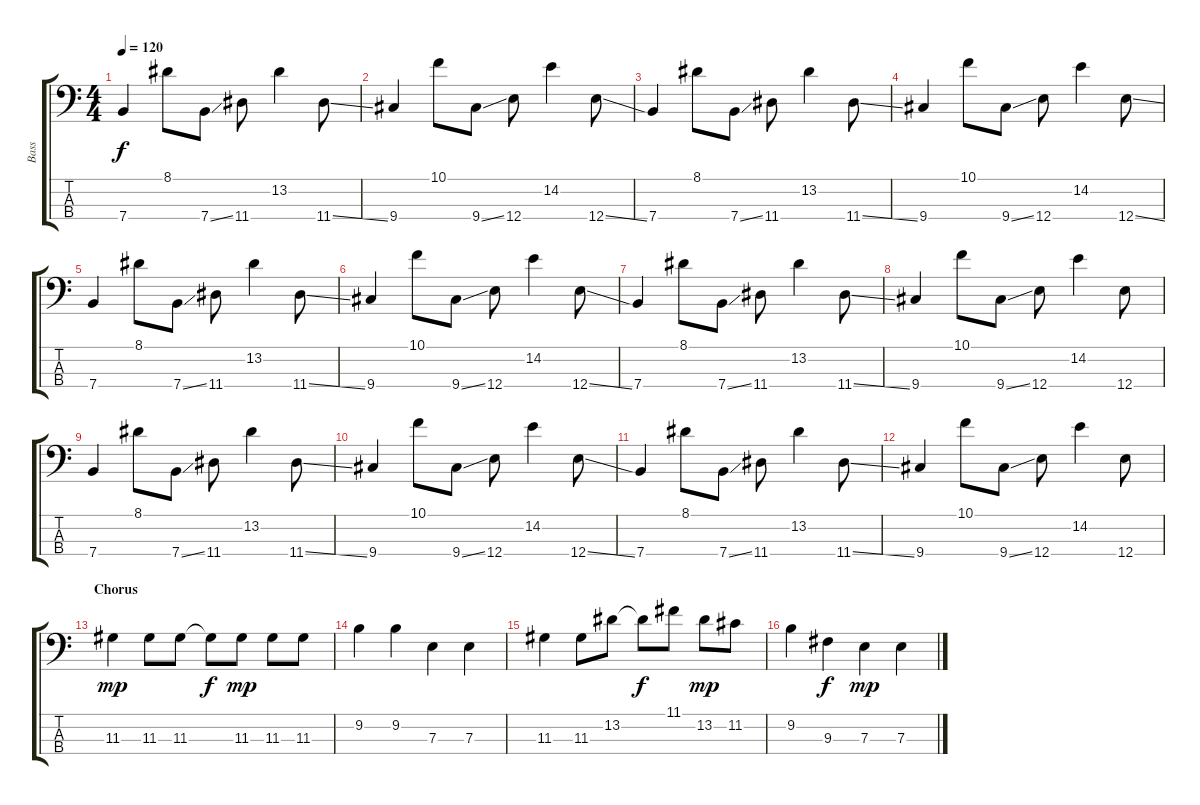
\track ("Bass" "Bass") {instrument electricbassfinger}
\staff {score tabs}
\tuning (G2 D2 A1 E1) {hide}
\ts (4 4)
\tempo 120
\clef f4
\ks c
7.4.4{dy f} 8.1.8 7.4{ss}.8 11.4.8 13.2.4 11.4{ss}.8 |
9.4.4 10.1.8 9.4{ss}.8 12.4.8 14.2.4 12.4{ss}.8 |
7.4.4 8.1.8 7.4{ss}.8 11.4.8 13.2.4 11.4{ss}.8 |
9.4.4 10.1.8 9.4{ss}.8 12.4.8 14.2.4 12.4{ss}.8 |
7.4.4 8.1.8 7.4{ss}.8 11.4.8 13.2.4 11.4{ss}.8 |
9.4.4 10.1.8 9.4{ss}.8 12.4.8 14.2.4 12.4{ss}.8 |
7.4.4 8.1.8 7.4{ss}.8 11.4.8 13.2.4 11.4{ss}.8 |
9.4.4 10.1.8 9.4{ss}.8 12.4.8 14.2.4 12.4.8 |
7.4.4 8.1.8 7.4{ss}.8 11.4.8 13.2.4 11.4{ss}.8 |
9.4.4 10.1.8 9.4{ss}.8 12.4.8 14.2.4 12.4{ss}.8 |
7.4.4 8.1.8 7.4{ss}.8 11.4.8 13.2.4 11.4{ss}.8 |
9.4.4 10.1.8 9.4{ss}.8 12.4.8 14.2.4 12.4.8 |
\section ("" "Chorus")
11.3.4{dy mp} 11.3.8 11.3.8 11.3{t}.8{dy f} 11.3.8{dy mp} 11.3.8 11.3.8 |
9.2.4 9.2.4 7.3.4 7.3.4 |
11.3.4 11.3.8 13.2.8 13.2{t}.8{dy f} 11.1.8 13.2.8{dy mp} 11.2.8 |
9.2.4 9.3.4{dy f} 7.3.4{dy mp} 7.3.4
